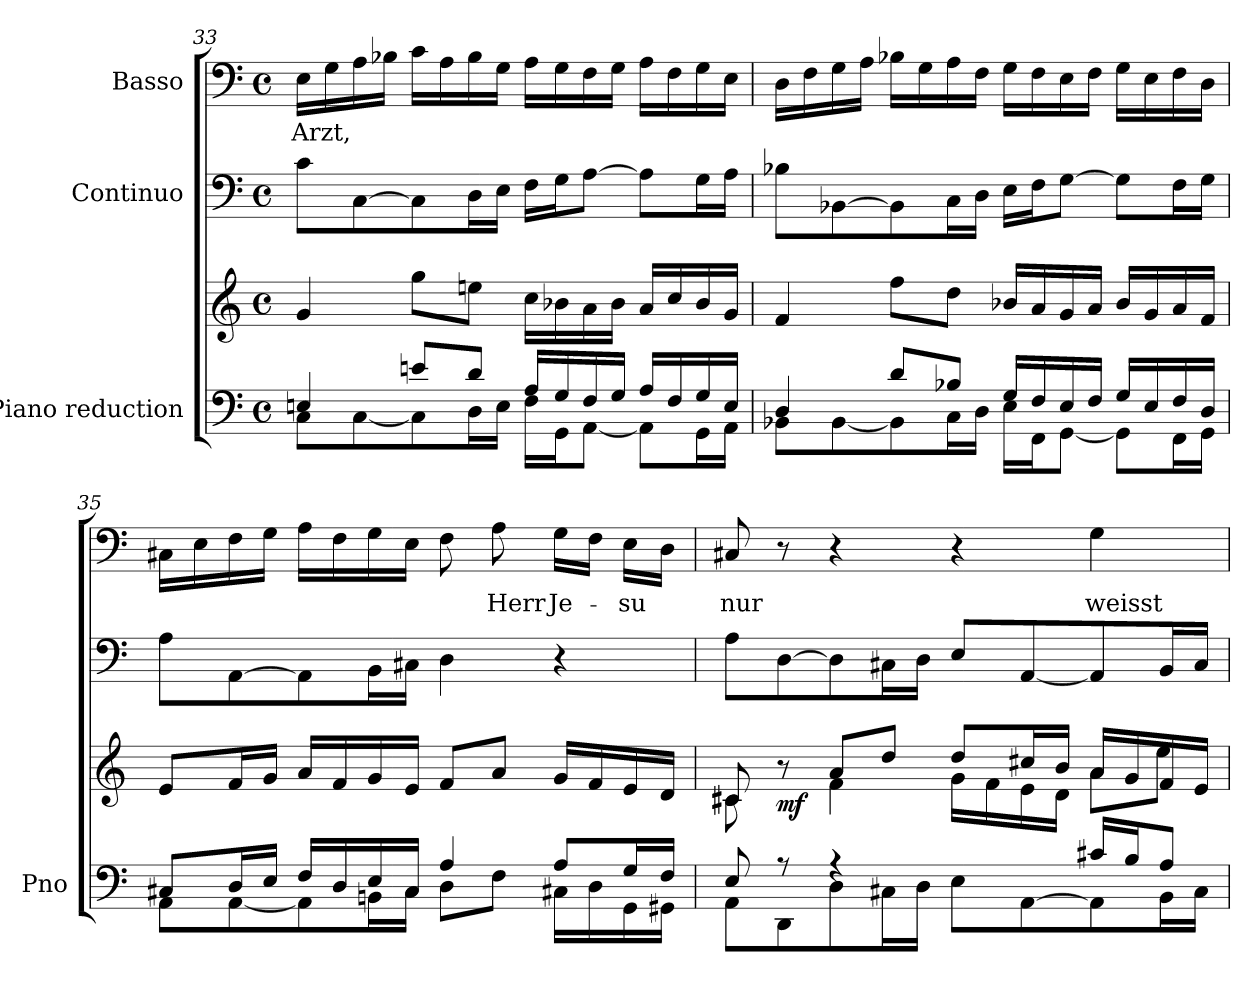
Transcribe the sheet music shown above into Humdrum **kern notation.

**kern	**kern	**dynam	**kern	**kern	**text
*part3	*part3	*part3	*part2	*part1	*part1
*staff4	*staff3	*staff3/4	*staff2	*staff1	*staff1
*I"Piano reduction	*	*	*I"Continuo	*I"Basso	*
*I'Pno	*	*	*	*	*
*clefF4	*clefG2	*	*clefF4	*clefF4	*
*k[]	*k[]	*	*k[]	*k[]	*
*M4/4	*M4/4	*	*M4/4	*M4/4	*
*met(c)	*met(c)	*	*met(c)	*met(c)	*
=33	=33	=33	=33	=33	=33
*^	*	*	*	*	*
!	!	!	!	!	!	!LO:LY:b
4En/	8C\L	4g/	.	8c\L	16E\LL	-Arzt,
.	.	.	.	.	16G\	.
.	[8C\	.	.	[8C\	16A\	.
.	.	.	.	.	16B-X\JJ	.
8en/L	8C\]	8gg\L	.	8C\]	16c\LL	.
.	.	.	.	.	16A\	.
8d/J	16D\L	8een\J	.	16D\L	16B-\	.
.	16E\JJ	.	.	16E\JJ	16G\JJ	.
16A/LL	16F\LL	16cc\LL	.	16F\LL	16A\LL	.
16G/	16GG\J	16b-X\	.	16G\J	16G\	.
16F/	[8AA\J	16a\	.	[8A\J	16F\	.
16G/JJ	.	16b-\JJ	.	.	16G\JJ	.
16A/LL	8AA\L]	16a/LL	.	8A\L]	16A\LL	.
16F/	.	16cc/	.	.	16F\	.
16G/	16GG\L	16b-/	.	16G\L	16G\	.
16E/JJ	16AA\JJ	16g/JJ	.	16A\JJ	16E\JJ	.
!!LO:LB:g=z
=34	=34	=34	=34	=34	=34	=34
4D/	8BB-X\L	4f/	.	8B-X\L	16D\LL	.
.	.	.	.	.	16F\	.
.	[8BB-\	.	.	[8BB-X\	16G\	.
.	.	.	.	.	16A\JJ	.
8d/L	8BB-\]	8ff\L	.	8BB-\]	16B-X\LL	.
.	.	.	.	.	16G\	.
8B-X/J	16C\L	8dd\J	.	16C\L	16A\	.
.	16D\JJ	.	.	16D\JJ	16F\JJ	.
16G/LL	16E\LL	16b-X/LL	.	16E\LL	16G\LL	.
16F/	16FF\J	16a/	.	16F\J	16F\	.
16E/	[8GG\J	16g/	.	[8G\J	16E\	.
16F/JJ	.	16a/JJ	.	.	16F\JJ	.
16G/LL	8GG\L]	16b-/LL	.	8G\L]	16G\LL	.
16E/	.	16g/	.	.	16E\	.
16F/	16FF\L	16a/	.	16F\L	16F\	.
16D/JJ	16GG\JJ	16f/JJ	.	16G\JJ	16D\JJ	.
=35	=35	=35	=35	=35	=35	=35
8C#X/L	8AA\L	8e/L	.	8A\L	16C#X\LL	.
.	.	.	.	.	16E\	.
16D/L	[8AA\	16f/L	.	[8AA\	16F\	.
16E/JJ	.	16g/JJ	.	.	16G\JJ	.
16F/LL	8AA\]	16a/LL	.	8AA\]	16A\LL	.
16D/	.	16f/	.	.	16F\	.
16E/	16BBn\L	16g/	.	16BB\L	16G\	.
16C#/JJ	16C#\JJ	16e/JJ	.	16C#X\JJ	16E\JJ	.
4A/	8D\L	8f/L	.	4D\	8F\	.
!	!	!	!	!	!	!LO:LY:b
.	8F\J	8a/J	.	.	8A\	Herr
!	!	!	!	!	!	!LO:LY:b
8A/L	16C#X\LL	16g/LL	.	4r	16G\LL	Je-
.	16D\	16f/	.	.	16F\JJ	.
!	!	!	!	!	!	!LO:LY:b
16G/L	16GG\	16e/	.	.	16E\LL	-su
16F/JJ	16GG#X\JJ	16d/JJ	.	.	16D\JJ	.
=36	=36	=36	=36	=36	=36	=36
*	*	*^	*	*	*	*
!	!	!	!	!	!	!	!LO:LY:b
8E/	8AA\L	8c#X/	8c#\	.	8A\L	8C#X/	nur
!	!	!	!	!LO:DY:b	!	!	!
8rA	8DD\	8r	8ryy	mf	[8D\	8r	.
4rA	8D\	8a/L	4f\	.	8D\]	4r	.
.	16C#X\L	8dd/J	.	.	16C#X\L	.	.
.	16D\JJ	.	.	.	16D\JJ	.	.
4ryy	8E\L	8dd/L	16g\LL	.	8E/L	4r	.
.	.	.	16f\	.	.	.	.
.	[8AA\	16cc#X/L	16e\	.	[8AA/	.	.
.	.	16b/JJ	16d\JJ	.	.	.	.
!	!	!	!	!	!	!	!LO:LY:b
16c#X/LL	8AA\]	16a/LL	8a\L	.	8AA/]	4G\	weisst
16B/J	.	16g/	.	.	.	.	.
8A/J	16BB\L	16f/	8ee\J	.	16BB/L	.	.
.	16C#\JJ	16e/JJ	.	.	16C#/JJ	.	.
*v	*v	*	*	*	*	*	*
*	*v	*v	*	*	*	*
=	=	=	=	=	=
*-	*-	*-	*-	*-	*-
